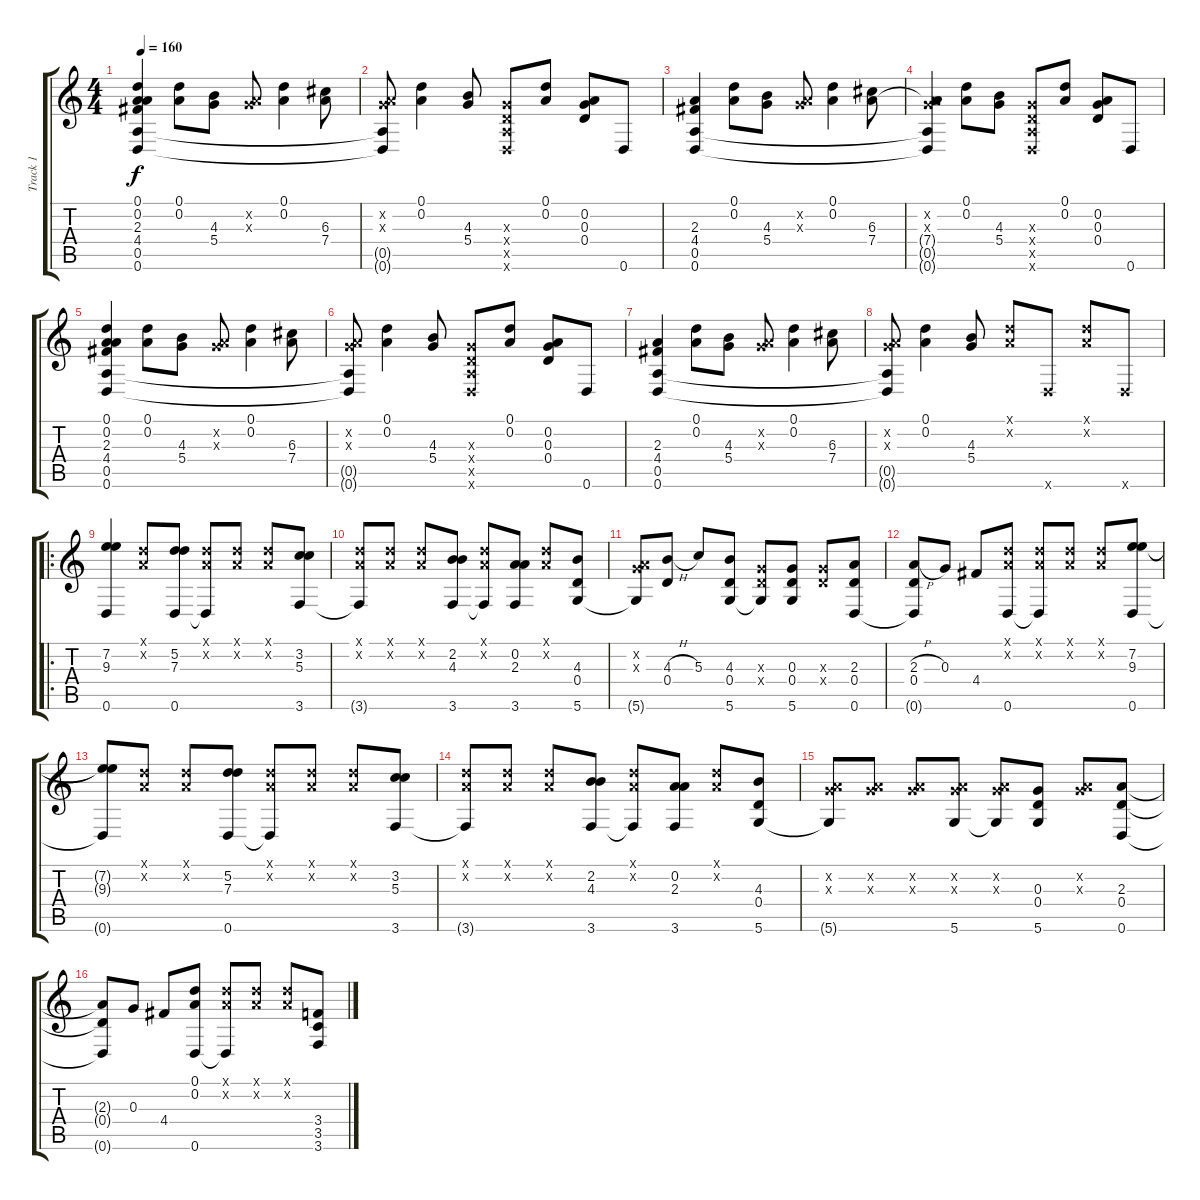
\track ("Track 1" "Track 1") {instrument acousticguitarnylon}
\staff {score tabs}
\tuning (D4 A3 G3 D3 A2 D2) {hide}
\ts (4 4)
\tempo 160
\clef g2
\ks c
(0.1 0.2 2.3 4.4 0.5 0.6).4{dy f instrument acousticguitarnylon} (0.1 0.2).8 (4.3 5.4).8 (0.2{x} 0.3{x}).8 (0.1 0.2).4 (6.3 7.4).8 |
(0.2{x} 0.3{x} 0.5{t} 0.6{t}).8 (0.1 0.2).4 (4.3 5.4).8 (0.3{x} 0.4{x} 0.5{x} 0.6{x}).8 (0.1 0.2).8 (0.2 0.3 0.4).8 0.6.8 |
(2.3 4.4 0.5 0.6).4 (0.1 0.2).8 (4.3 5.4).8 (0.2{x} 0.3{x}).8 (0.1 0.2).4 (6.3 7.4).8 |
(0.2{x} 0.3{x} 7.4{t} 0.5{t} 0.6{t}).4 (0.1 0.2).8 (4.3 5.4).8 (0.3{x} 0.4{x} 0.5{x} 0.6{x}).8 (0.1 0.2).8 (0.2 0.3 0.4).8 0.6.8 |
(0.1 0.2 2.3 4.4 0.5 0.6).4 (0.1 0.2).8 (4.3 5.4).8 (0.2{x} 0.3{x}).8 (0.1 0.2).4 (6.3 7.4).8 |
(0.2{x} 0.3{x} 0.5{t} 0.6{t}).8 (0.1 0.2).4 (4.3 5.4).8 (0.3{x} 0.4{x} 0.5{x} 0.6{x}).8 (0.1 0.2).8 (0.2 0.3 0.4).8 0.6.8 |
(2.3 4.4 0.5 0.6).4 (0.1 0.2).8 (4.3 5.4).8 (0.2{x} 0.3{x}).8 (0.1 0.2).4 (6.3 7.4).8 |
(0.2{x} 0.3{x} 0.5{t} 0.6{t}).8 (0.1 0.2).4 (4.3 5.4).8 (0.1{x} 0.2{x}).8 0.6{x}.8 (0.1{x} 0.2{x}).8 0.6{x}.8 |
\ro
(7.2 9.3 0.6).4 (0.1{x} 0.2{x}).8 (5.2 7.3 0.6).8 (0.1{x} 0.2{x} 0.6{t}).8 (0.1{x} 0.2{x}).8 (0.1{x} 0.2{x}).8 (3.2 5.3 3.6).8 |
(0.1{x} 0.2{x} 3.6{t}).8 (0.1{x} 0.2{x}).8 (0.1{x} 0.2{x}).8 (2.2 4.3 3.6).8 (0.1{x} 0.2{x} 3.6{t}).8 (0.2 2.3 3.6).8 (0.1{x} 0.2{x}).8 (4.3 0.4 5.6).8 |
(0.2{x} 0.3{x} 5.6{t}).8 (4.3{h} 0.4).8 5.3.8 (4.3 0.4 5.6).8 (0.3{x} 0.4{x} 5.6{t}).8 (0.3 0.4 5.6).8 (0.3{x} 0.4{x}).8 (2.3 0.4 0.6).8 |
(2.3{h} 0.4 0.6{t}).8 0.3.8 4.4.8 (0.1{x} 0.2{x} 0.6).8 (0.1{x} 0.2{x} 0.6{t}).8 (0.1{x} 0.2{x}).8 (0.1{x} 0.2{x}).8 (7.2 9.3 0.6).8 |
(7.2{t} 9.3{t} 0.6{t}).8 (0.1{x} 0.2{x}).8 (0.1{x} 0.2{x}).8 (5.2 7.3 0.6).8 (0.1{x} 0.2{x} 0.6{t}).8 (0.1{x} 0.2{x}).8 (0.1{x} 0.2{x}).8 (3.2 5.3 3.6).8 |
(0.1{x} 0.2{x} 3.6{t}).8 (0.1{x} 0.2{x}).8 (0.1{x} 0.2{x}).8 (2.2 4.3 3.6).8 (0.1{x} 0.2{x} 3.6{t}).8 (0.2 2.3 3.6).8 (0.1{x} 0.2{x}).8 (4.3 0.4 5.6).8 |
(0.2{x} 0.3{x} 5.6{t}).8 (0.2{x} 0.3{x}).8 (0.2{x} 0.3{x}).8 (0.2{x} 0.3{x} 5.6).8 (0.2{x} 0.3{x} 5.6{t}).8 (0.3 0.4 5.6).8 (0.2{x} 0.3{x}).8 (2.3 0.4 0.6).8 |
(2.3{t} 0.4{t} 0.6{t}).8 0.3.8 4.4.8 (0.1 0.2 0.6).8 (0.1{x} 0.2{x} 0.6{t}).8 (0.1{x} 0.2{x}).8 (0.1{x} 0.2{x}).8 (3.4 3.5 3.6).8
